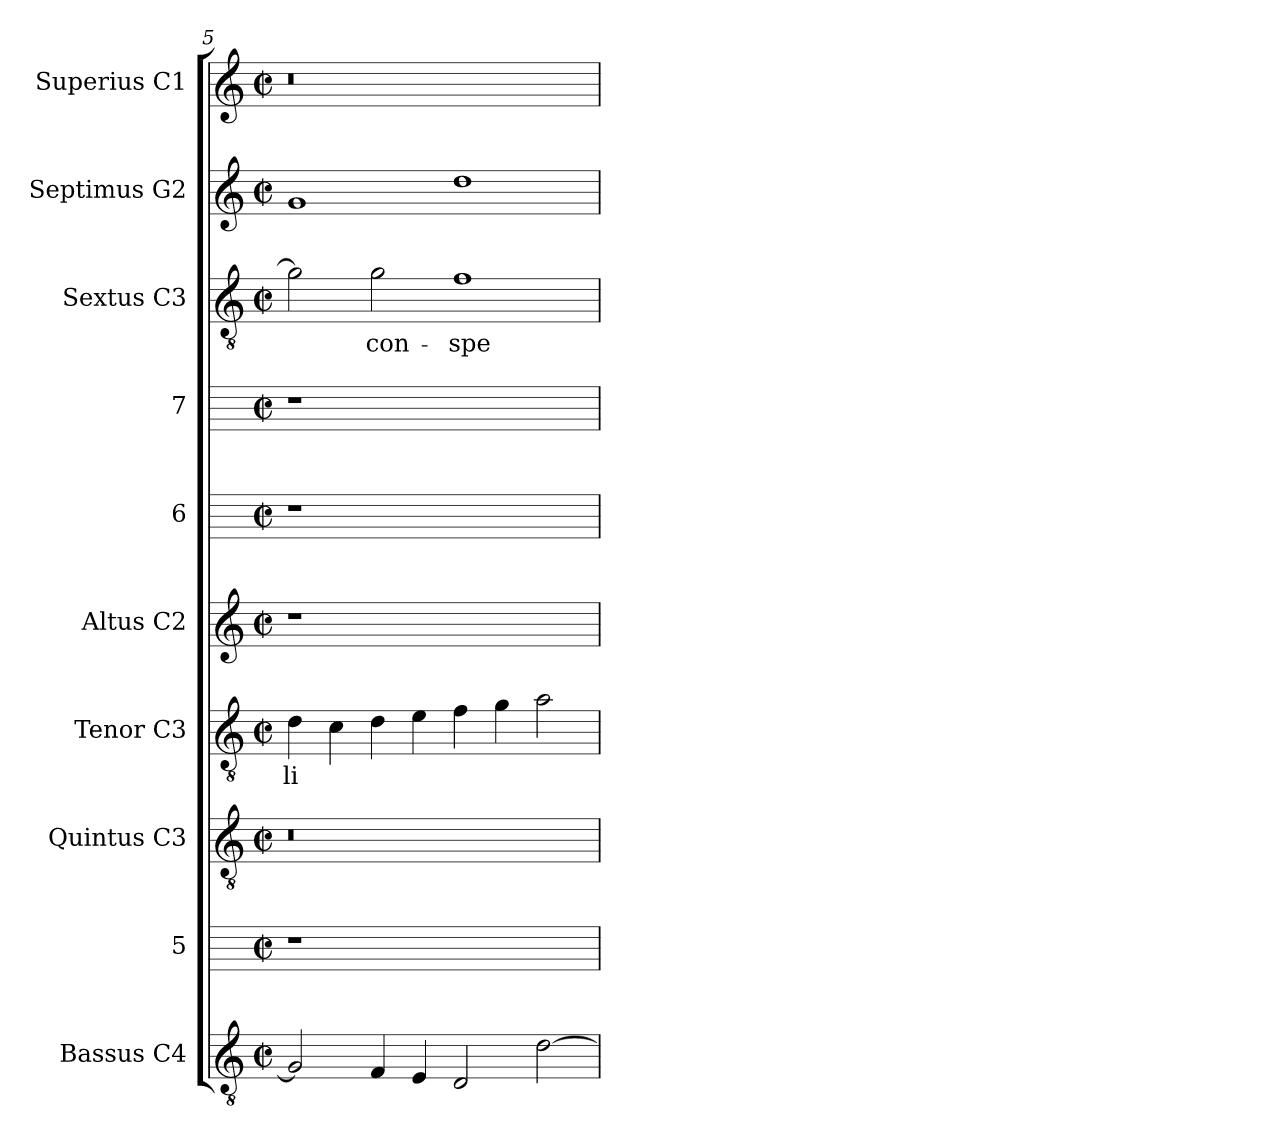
**kern	**text	**kern	**kern	**kern	**text	**kern	**kern	**kern	**kern	**text	**kern	**kern
*part10	*part10	*part9	*part8	*part7	*part7	*part6	*part5	*part4	*part3	*part3	*part2	*part1
*staff10	*staff10	*staff9	*staff8	*staff7	*staff7	*staff6	*staff5	*staff4	*staff3	*staff3	*staff2	*staff1
*I"Bassus  C4	*	*I"5	*I"Quintus  C3	*I"Tenor  C3	*	*I"Altus  C2	*I"6	*I"7	*I"Sextus  C3	*	*I"Septimus  G2	*I"Superius  C1
*I'B	*	*	*	*I'T	*	*I'A	*	*	*	*	*	*I'S
*clefGv2	*	*	*clefGv2	*clefGv2	*	*clefG2	*	*	*clefGv2	*	*clefG2	*clefG2
*k[]	*	*k[]	*k[]	*k[]	*	*k[]	*k[]	*k[]	*k[]	*	*k[]	*k[]
*C:	*	*C:	*C:	*C:	*	*C:	*C:	*C:	*C:	*	*C:	*C:
*M2/2	*	*M2/2	*M2/2	*M2/2	*	*M2/2	*M2/2	*M2/2	*M2/2	*	*M2/2	*M2/2
*met(c|)	*	*met(c|)	*met(c|)	*met(c|)	*	*met(c|)	*met(c|)	*met(c|)	*met(c|)	*	*met(c|)	*met(c|)
=5	=5	=5	=5	=5	=5	=5	=5	=5	=5	=5	=5	=5
!	!LO:LY:b:cj	!	!	!	!LO:LY:b:cj	!	!	!	!	!LO:LY:b:cj	!	!
2G/]	--	1r	0r	4d\	-li-	1r	1r	1r	2g\]	.	1g	0r
!	!	!	!	!	!LO:LY:b:cj	!	!	!	!	!	!	!
.	.	.	.	4c\	--	.	.	.	.	.	.	.
!	!LO:LY:b:cj	!	!	!	!LO:LY:b:cj	!	!	!	!	!LO:LY:b:cj	!	!
4F/	--	.	.	4d\	--	.	.	.	2g\	con-	.	.
!	!LO:LY:b:cj	!	!	!	!LO:LY:b:cj	!	!	!	!	!	!	!
4E/	--	.	.	4e\	--	.	.	.	.	.	.	.
!	!LO:LY:b:cj	!	!	!	!LO:LY:b:cj	!	!	!	!	!LO:LY:b:cj	!	!
2D/	--	1ryy	.	4f\	--	1ryy	1ryy	1ryy	1f	-spe-	1dd	.
!	!	!	!	!	!LO:LY:b:cj	!	!	!	!	!	!	!
.	.	.	.	4g\	--	.	.	.	.	.	.	.
!	!LO:LY:b:cj	!	!	!	!LO:LY:b:cj	!	!	!	!	!	!	!
[<2d\	--	.	.	2a\	--	.	.	.	.	.	.	.
=	=	=	=	=	=	=	=	=	=	=	=	=
*-	*-	*-	*-	*-	*-	*-	*-	*-	*-	*-	*-	*-
